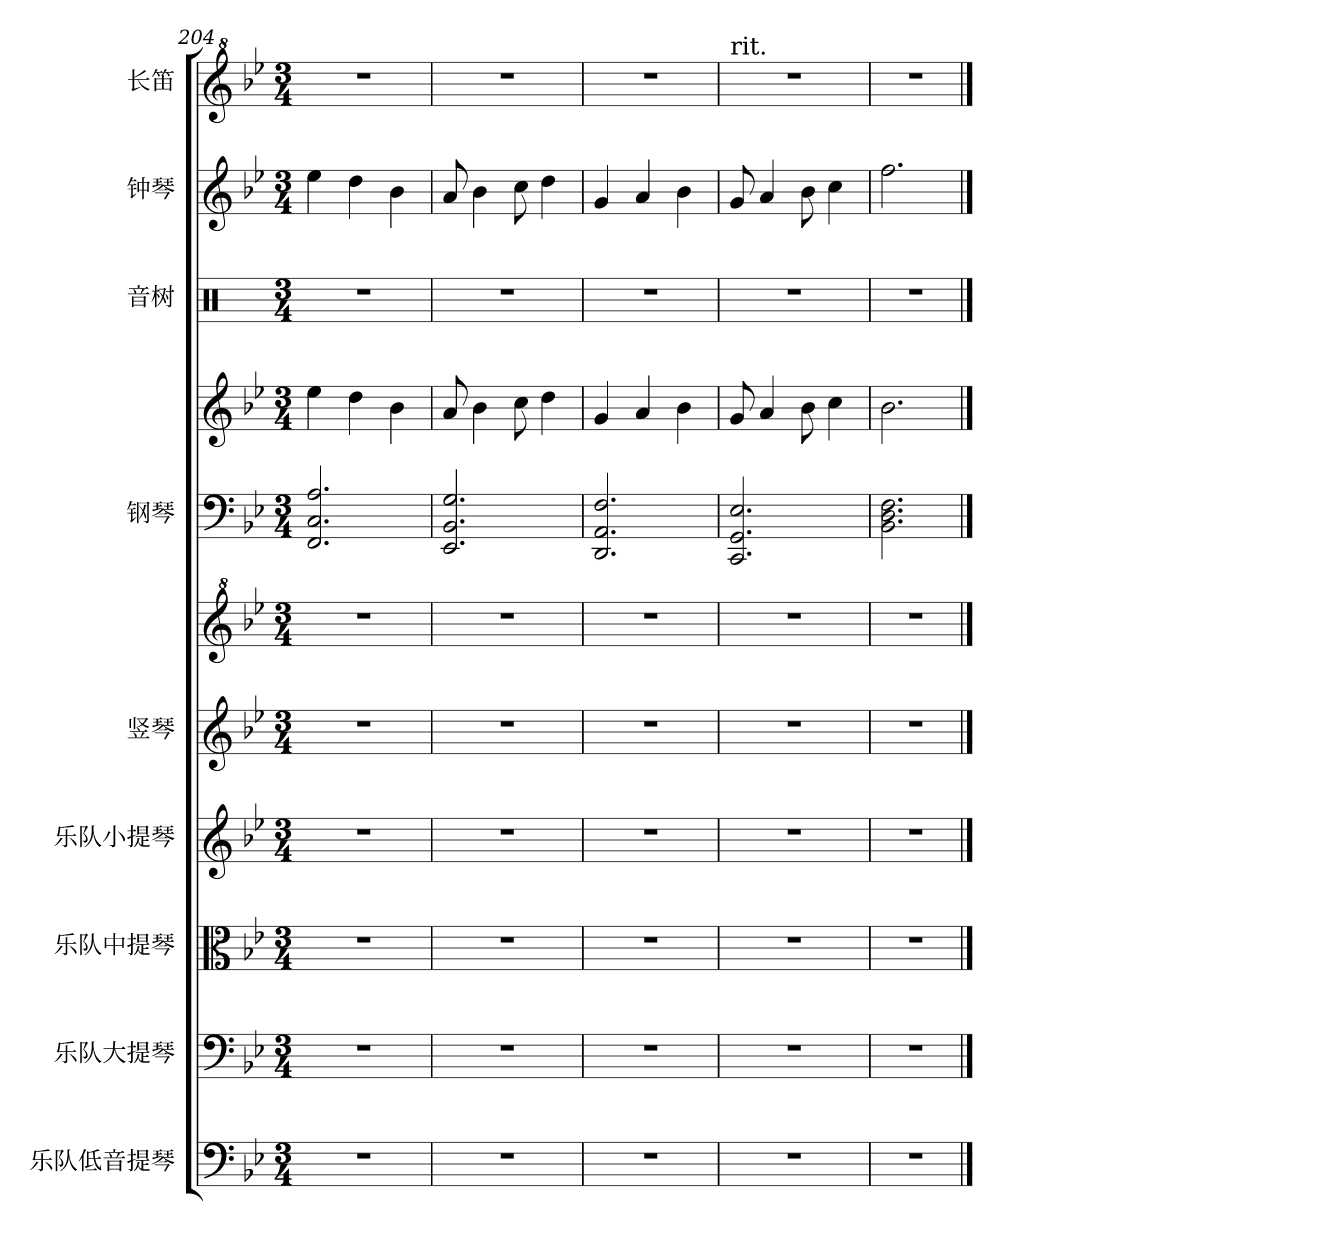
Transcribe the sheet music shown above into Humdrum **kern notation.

**kern	**kern	**kern	**kern	**kern	**kern	**kern	**kern	**kern	**kern	**kern
*part9	*part8	*part7	*part6	*part5	*part5	*part4	*part4	*part3	*part2	*part1
*staff11	*staff10	*staff9	*staff8	*staff7	*staff6	*staff5	*staff4	*staff3	*staff2	*staff1
*I"乐队低音提琴	*I"乐队大提琴	*I"乐队中提琴	*I"乐队小提琴	*I"竖琴	*	*I"钢琴	*	*I"音树	*I"钟琴	*I"长笛
*clefF4	*clefF4	*clefC3	*clefG2	*clefG2	*clefG^2	*clefF4	*clefG2	*clefX	*clefG2	*clefG^2
*ITrd7c12	*	*	*	*	*	*	*	*	*ITrd-14c-24	*
*k[b-e-]	*k[b-e-]	*k[b-e-]	*k[b-e-]	*k[b-e-]	*k[b-e-]	*k[b-e-]	*k[b-e-]	*k[]	*k[b-e-]	*k[b-e-]
*M3/4	*M3/4	*M3/4	*M3/4	*M3/4	*M3/4	*M3/4	*M3/4	*M3/4	*M3/4	*M3/4
=204	=204	=204	=204	=204	=204	=204	=204	=204	=204	=204
2.r	2.r	2.r	2.r	2.r	2.r	2.FF/ 2.C/ 2.A/	4ee-\	2.r	4eeee-\	2.r
.	.	.	.	.	.	.	4dd\	.	4dddd\	.
.	.	.	.	.	.	.	4b-\	.	4bbb-\	.
=205	=205	=205	=205	=205	=205	=205	=205	=205	=205	=205
2.r	2.r	2.r	2.r	2.r	2.r	2.EE-/ 2.BB-/ 2.G/	8a/	2.r	8aaa/	2.r
.	.	.	.	.	.	.	4b-\	.	4bbb-\	.
.	.	.	.	.	.	.	8cc\	.	8cccc\	.
.	.	.	.	.	.	.	4dd\	.	4dddd\	.
=206	=206	=206	=206	=206	=206	=206	=206	=206	=206	=206
2.r	2.r	2.r	2.r	2.r	2.r	2.DD/ 2.AA/ 2.F/	4g/	2.r	4ggg/	2.r
.	.	.	.	.	.	.	4a/	.	4aaa/	.
.	.	.	.	.	.	.	4b-\	.	4bbb-\	.
=207	=207	=207	=207	=207	=207	=207	=207	=207	=207	=207
!	!	!	!	!	!	!	!	!	!	!LO:TX:a:t=rit.
2.r	2.r	2.r	2.r	2.r	2.r	2.CC/ 2.GG/ 2.E-/	8g/	2.r	8ggg/	2.r
.	.	.	.	.	.	.	4a/	.	4aaa/	.
.	.	.	.	.	.	.	8b-\	.	8bbb-\	.
.	.	.	.	.	.	.	4cc\	.	4cccc\	.
=208	=208	=208	=208	=208	=208	=208	=208	=208	=208	=208
2.r	2.r	2.r	2.r	2.r	2.r	2.BB-\ 2.D\ 2.F\	2.b-\	2.r	2.ffff\	2.r
==	==	==	==	==	==	==	==	==	==	==
*-	*-	*-	*-	*-	*-	*-	*-	*-	*-	*-
